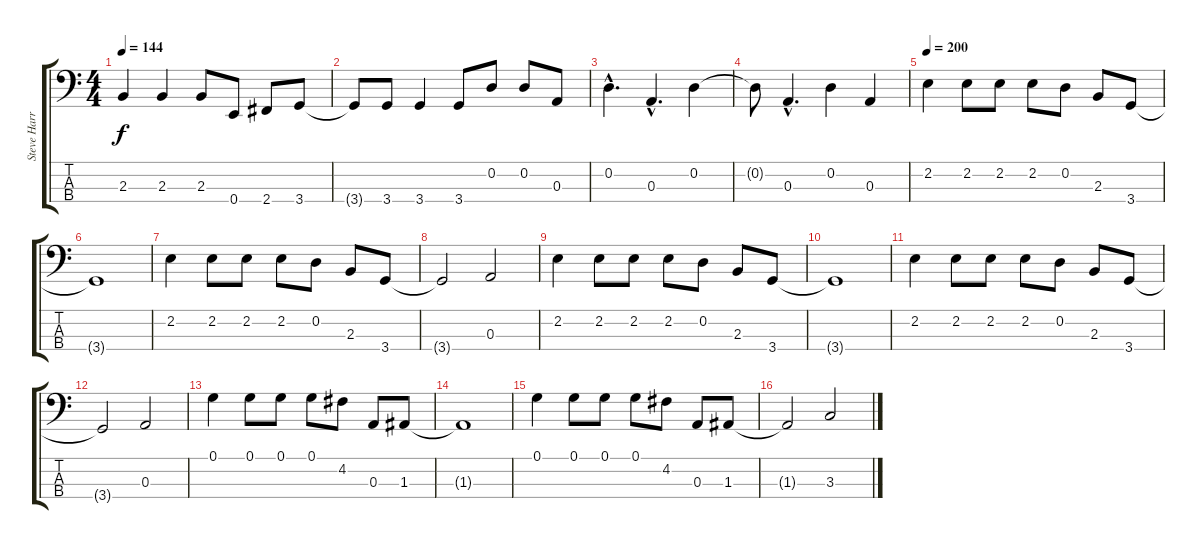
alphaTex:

\track ("Steve Harris" "Steve Harr") {instrument electricbassfinger}
\staff {score tabs}
\tuning (G2 D2 A1 E1) {hide}
\ts (4 4)
\tempo 144
\clef f4
\ks c
2.3{t}.4{dy f} 2.3.4 2.3.8 0.4.8 2.4.8 3.4.8 |
3.4{t}.8 3.4.8 3.4.4 3.4.8 0.2.8 0.2.8 0.3.8 |
0.2{hac}.4{d} 0.3{hac}.4{d} 0.2.4 |
0.2{t}.8 0.3{hac}.4{d} 0.2.4 0.3.4 |
\tempo 200
2.2.4 2.2.8 2.2.8 2.2.8 0.2.8 2.3.8 3.4.8 |
3.4{t}.1 |
2.2.4 2.2.8 2.2.8 2.2.8 0.2.8 2.3.8 3.4.8 |
3.4{t}.2 0.3.2 |
2.2.4 2.2.8 2.2.8 2.2.8 0.2.8 2.3.8 3.4.8 |
3.4{t}.1 |
2.2.4 2.2.8 2.2.8 2.2.8 0.2.8 2.3.8 3.4.8 |
3.4{t}.2 0.3.2 |
0.1.4 0.1.8 0.1.8 0.1.8 4.2.8 0.3.8 1.3.8 |
1.3{t}.1 |
0.1.4 0.1.8 0.1.8 0.1.8 4.2.8 0.3.8 1.3.8 |
1.3{t}.2 3.3.2
